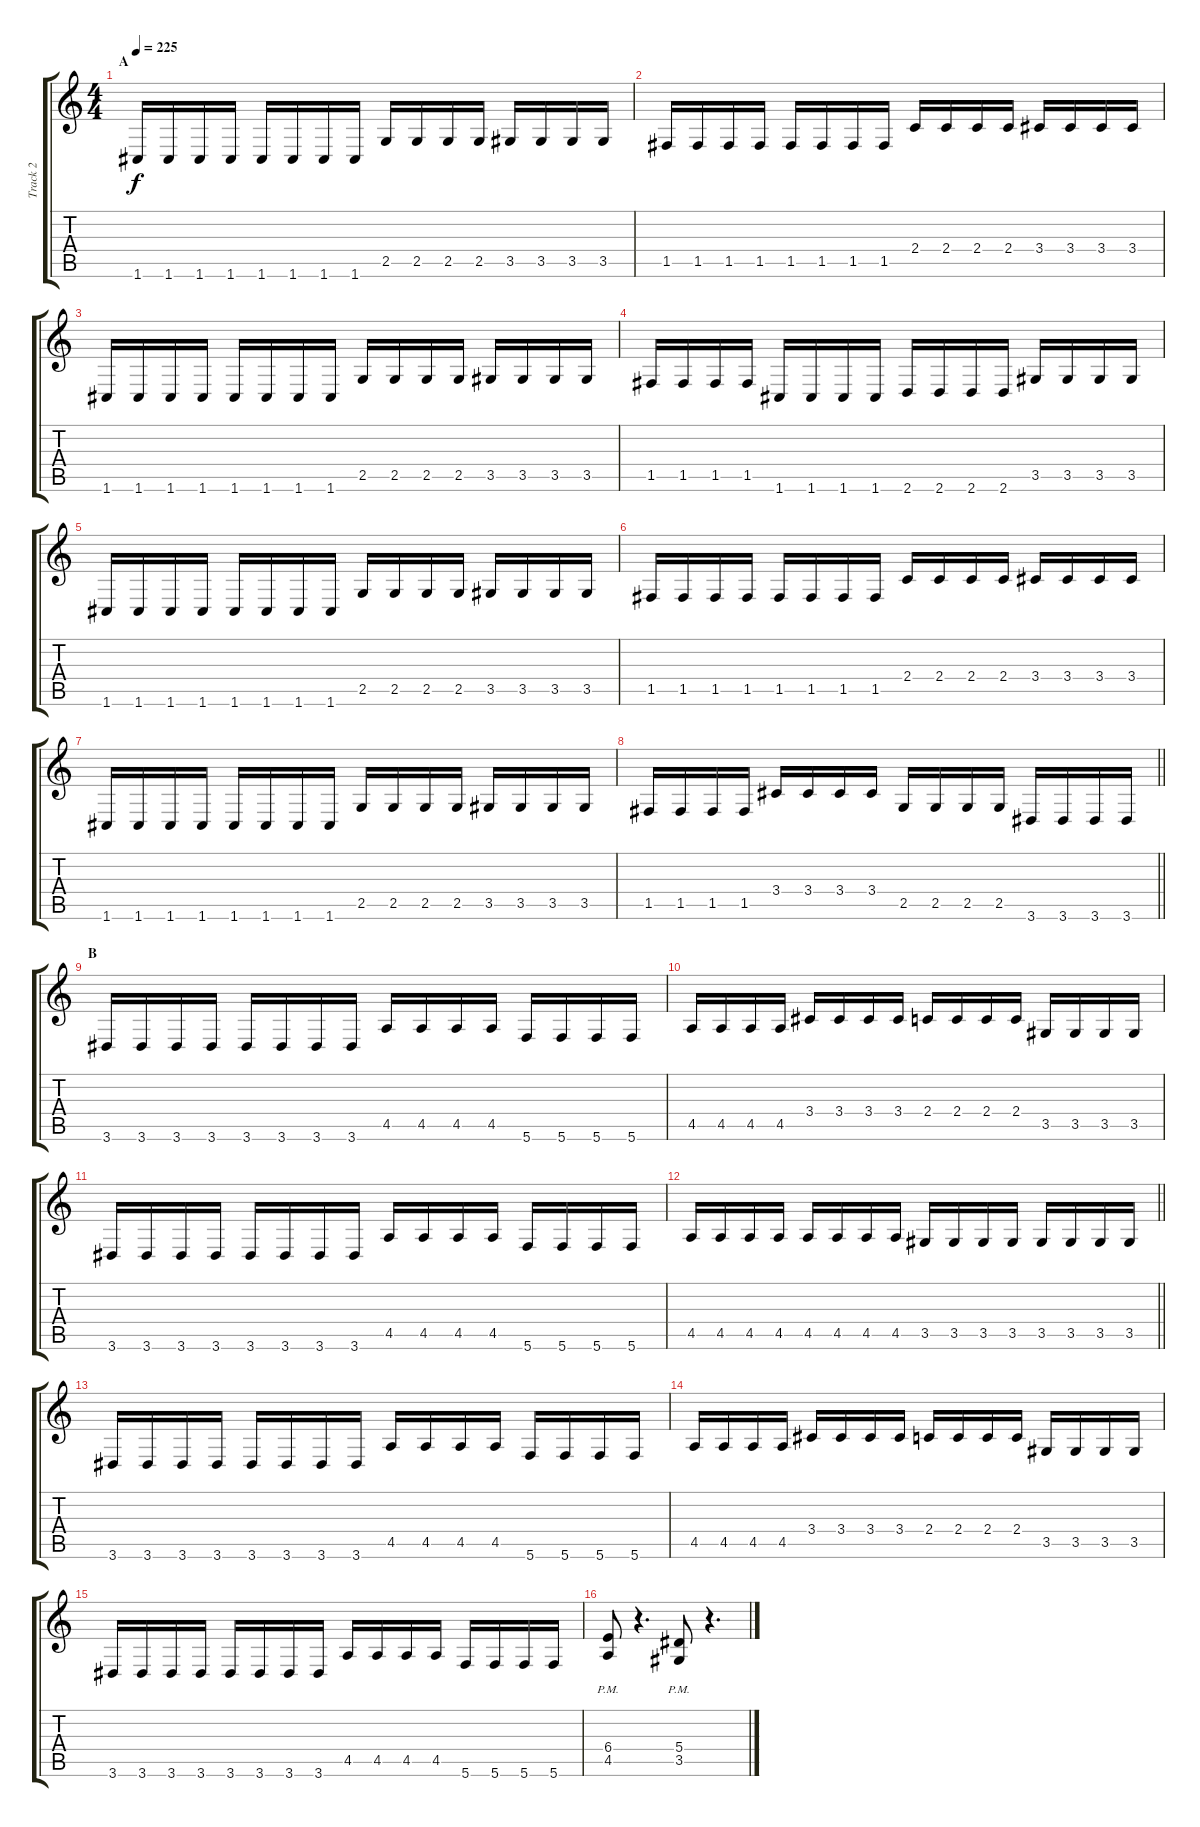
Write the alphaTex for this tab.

\track ("Track 2" "Track 2") {instrument distortionguitar}
\staff {score tabs}
\tuning (C4 G3 Eb3 Bb2 F2 C2) {hide}
\ts (4 4)
\section ("" "A")
\tempo 225
\clef g2
\ks c
1.6.16{dy f} 1.6.16 1.6.16 1.6.16 1.6.16 1.6.16 1.6.16 1.6.16 2.5.16 2.5.16 2.5.16 2.5.16 3.5.16 3.5.16 3.5.16 3.5.16 |
1.5.16 1.5.16 1.5.16 1.5.16 1.5.16 1.5.16 1.5.16 1.5.16 2.4.16 2.4.16 2.4.16 2.4.16 3.4.16 3.4.16 3.4.16 3.4.16 |
1.6.16 1.6.16 1.6.16 1.6.16 1.6.16 1.6.16 1.6.16 1.6.16 2.5.16 2.5.16 2.5.16 2.5.16 3.5.16 3.5.16 3.5.16 3.5.16 |
1.5.16 1.5.16 1.5.16 1.5.16 1.6.16 1.6.16 1.6.16 1.6.16 2.6.16 2.6.16 2.6.16 2.6.16 3.5.16 3.5.16 3.5.16 3.5.16 |
1.6.16 1.6.16 1.6.16 1.6.16 1.6.16 1.6.16 1.6.16 1.6.16 2.5.16 2.5.16 2.5.16 2.5.16 3.5.16 3.5.16 3.5.16 3.5.16 |
1.5.16 1.5.16 1.5.16 1.5.16 1.5.16 1.5.16 1.5.16 1.5.16 2.4.16 2.4.16 2.4.16 2.4.16 3.4.16 3.4.16 3.4.16 3.4.16 |
1.6.16 1.6.16 1.6.16 1.6.16 1.6.16 1.6.16 1.6.16 1.6.16 2.5.16 2.5.16 2.5.16 2.5.16 3.5.16 3.5.16 3.5.16 3.5.16 |
\barLineRight lightlight
1.5.16 1.5.16 1.5.16 1.5.16 3.4.16 3.4.16 3.4.16 3.4.16 2.5.16 2.5.16 2.5.16 2.5.16 3.6.16 3.6.16 3.6.16 3.6.16 |
\section ("" "B")
3.6.16 3.6.16 3.6.16 3.6.16 3.6.16 3.6.16 3.6.16 3.6.16 4.5.16 4.5.16 4.5.16 4.5.16 5.6.16 5.6.16 5.6.16 5.6.16 |
4.5.16 4.5.16 4.5.16 4.5.16 3.4.16 3.4.16 3.4.16 3.4.16 2.4.16 2.4.16 2.4.16 2.4.16 3.5.16 3.5.16 3.5.16 3.5.16 |
3.6.16 3.6.16 3.6.16 3.6.16 3.6.16 3.6.16 3.6.16 3.6.16 4.5.16 4.5.16 4.5.16 4.5.16 5.6.16 5.6.16 5.6.16 5.6.16 |
\barLineRight lightlight
4.5.16 4.5.16 4.5.16 4.5.16 4.5.16 4.5.16 4.5.16 4.5.16 3.5.16 3.5.16 3.5.16 3.5.16 3.5.16 3.5.16 3.5.16 3.5.16 |
3.6.16 3.6.16 3.6.16 3.6.16 3.6.16 3.6.16 3.6.16 3.6.16 4.5.16 4.5.16 4.5.16 4.5.16 5.6.16 5.6.16 5.6.16 5.6.16 |
4.5.16 4.5.16 4.5.16 4.5.16 3.4.16 3.4.16 3.4.16 3.4.16 2.4.16 2.4.16 2.4.16 2.4.16 3.5.16 3.5.16 3.5.16 3.5.16 |
3.6.16 3.6.16 3.6.16 3.6.16 3.6.16 3.6.16 3.6.16 3.6.16 4.5.16 4.5.16 4.5.16 4.5.16 5.6.16 5.6.16 5.6.16 5.6.16 |
(6.4{pm} 4.5{pm}).8 r.4{d} (5.4{pm} 3.5{pm}).8 r.4{d}
